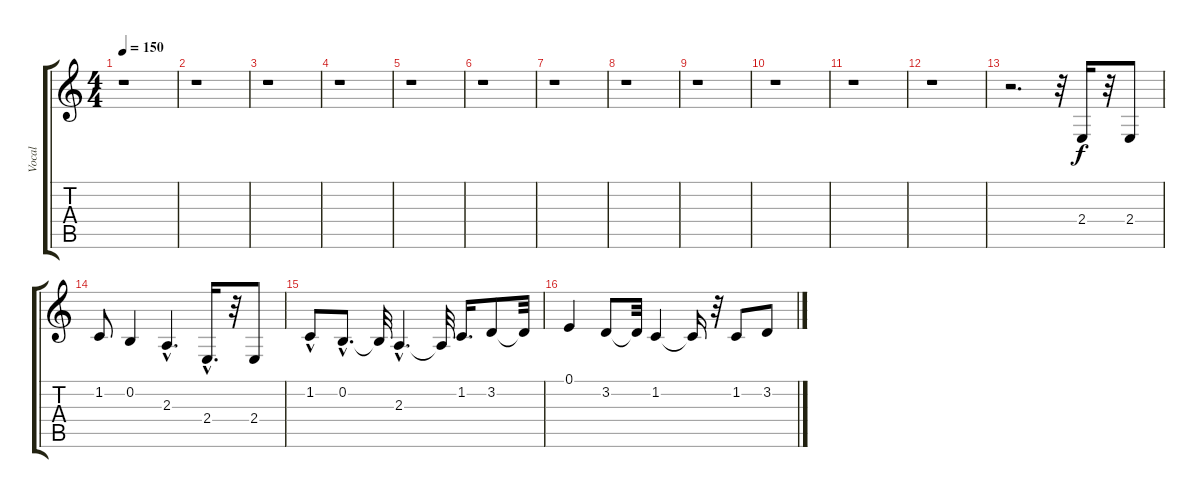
\track ("Vocal" "Vocal") {instrument acousticgrandpiano}
\staff {score tabs}
\tuning (E4 B3 G3 D3 A2 E2) {hide}
\ts (4 4)
\tempo 150
\clef g2
\ks c
r.1{dy f instrument acousticgrandpiano} |
r.1 |
r.1 |
r.1 |
r.1 |
r.1 |
r.1 |
r.1 |
r.1 |
r.1 |
r.1 |
r.1 |
r.2{d} r.32 2.4.16 r.32 2.4.8 |
1.2.8 0.2.4 2.3{hac}.4{d} 2.4{hac}.16{d} r.32 2.4.8 |
1.2{hac}.8 0.2{hac}.8{d} 0.2{t}.32 2.3{hac}.4{d} 2.3{t}.32 1.2.16{d} 3.2.8 3.2{t}.32 |
0.1.4 3.2.8 3.2{t}.32 1.2.4 1.2{t}.16 r.32 1.2.8 3.2.8
